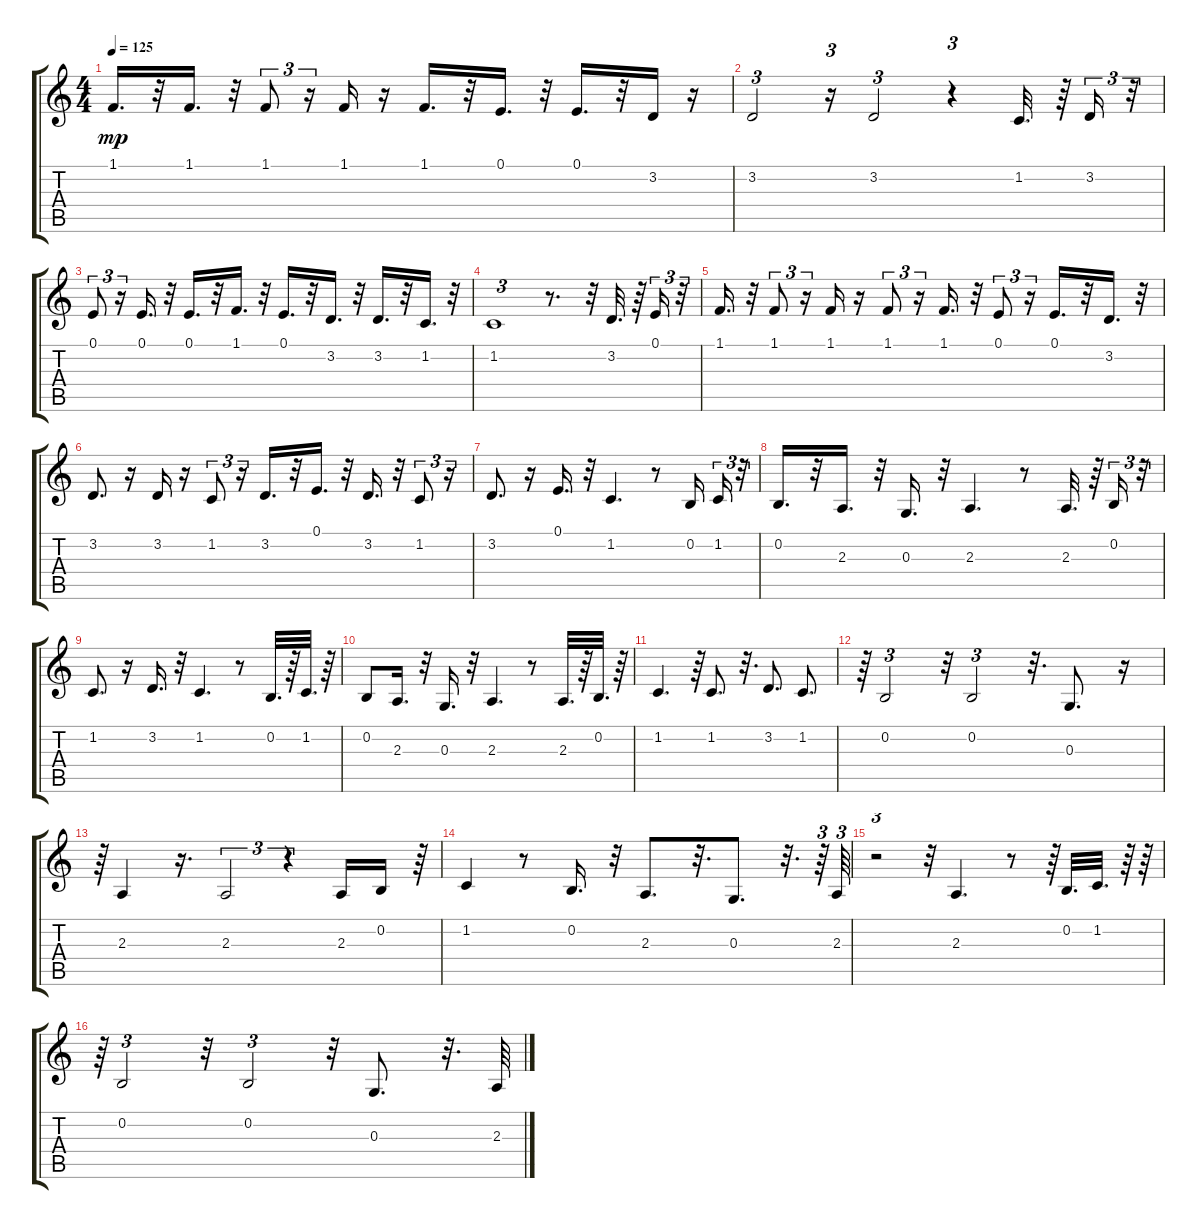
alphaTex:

\track "" {instrument flute}
\staff {score tabs}
\tuning (E4 B3 G3 D3 A2 E2) {hide}
\ts (4 4)
\tempo 125
\clef g2
\ks c
1.1.16{d dy mp} r.32 1.1.16{d} r.32 1.1.8{tu (3 2)} r.16{tu (3 2)} 1.1.16 r.16 1.1.16{d} r.32 0.1.16{d} r.32 0.1.16{d} r.32 3.2.16 r.16 |
3.2.2{tu (3 2)} r.16{tu (3 2)} 3.2.2{tu (3 2)} r.4{tu (3 2)} 1.2.32{d} r.64 3.2.16{tu (3 2)} r.32{tu (3 2)} |
0.1.8{tu (3 2)} r.16{tu (3 2)} 0.1.16{d} r.32 0.1.16{d} r.32 1.1.16{d} r.32 0.1.16{d} r.32 3.2.16{d} r.32 3.2.16{d} r.32 1.2.16{d} r.32 |
1.2.1{tu (3 2)} r.8{d} r.32{tu (3 2)} 3.2.32{d} r.64 0.1.16{tu (3 2)} r.32{tu (3 2)} |
1.1.16{d} r.32 1.1.8{tu (3 2)} r.16{tu (3 2)} 1.1.16 r.16 1.1.8{tu (3 2)} r.16{tu (3 2)} 1.1.16{d} r.32 0.1.8{tu (3 2)} r.16{tu (3 2)} 0.1.16{d} r.32 3.2.16{d} r.32 |
3.2.8{d} r.16 3.2.16 r.16 1.2.8{tu (3 2)} r.16{tu (3 2)} 3.2.16{d} r.32 0.1.16{d} r.32 3.2.16{d} r.32 1.2.8{tu (3 2)} r.16{tu (3 2)} |
3.2.8{d} r.16 0.1.16{d} r.32 1.2.4{d} r.8 0.2.16 1.2.16{tu (3 2)} r.32{tu (3 2)} |
0.2.16{d} r.32 2.3.16{d} r.32 0.3.16{d} r.32 2.3.4{d} r.8 2.3.32{d} r.64 0.2.16{tu (3 2)} r.32{tu (3 2)} |
1.2.8{d} r.16 3.2.16{d} r.32 1.2.4{d} r.8 0.2.32{d} r.64 1.2.32{d} r.64 |
0.2.8 2.3.16{d} r.32 0.3.16{d} r.32 2.3.4{d} r.8 2.3.32{d} r.64 0.2.32{d} r.64 |
1.2.4{d} r.64 1.2.8{d} r.32{d} 3.2.8{d} 1.2.8{d} |
r.64 0.2.2{tu (3 2)} r.32{tu (3 2)} 0.2.2{tu (3 2)} r.32{d} 0.3.8{d} r.16 |
r.64 2.3.4 r.16{d} 2.3.2{tu (3 2)} r.4{tu (3 2)} 2.3.16 0.2.16 r.64 |
1.2.4 r.8 0.2.16{d} r.32 2.3.8{d} r.32{d} 0.3.8{d} r.32{d} r.64{tu (3 2)} 2.3.64{tu (3 2)} |
r.2{tu (3 2)} r.32 2.3.4{d} r.8 r.64{tu (3 2)} 0.2.32{d} 1.2.32{d} r.64 r.64 |
r.64{tu (3 2)} 0.2.2{tu (3 2)} r.32 0.2.2{tu (3 2)} r.32 0.3.8{d} r.32{d} 2.3.64
